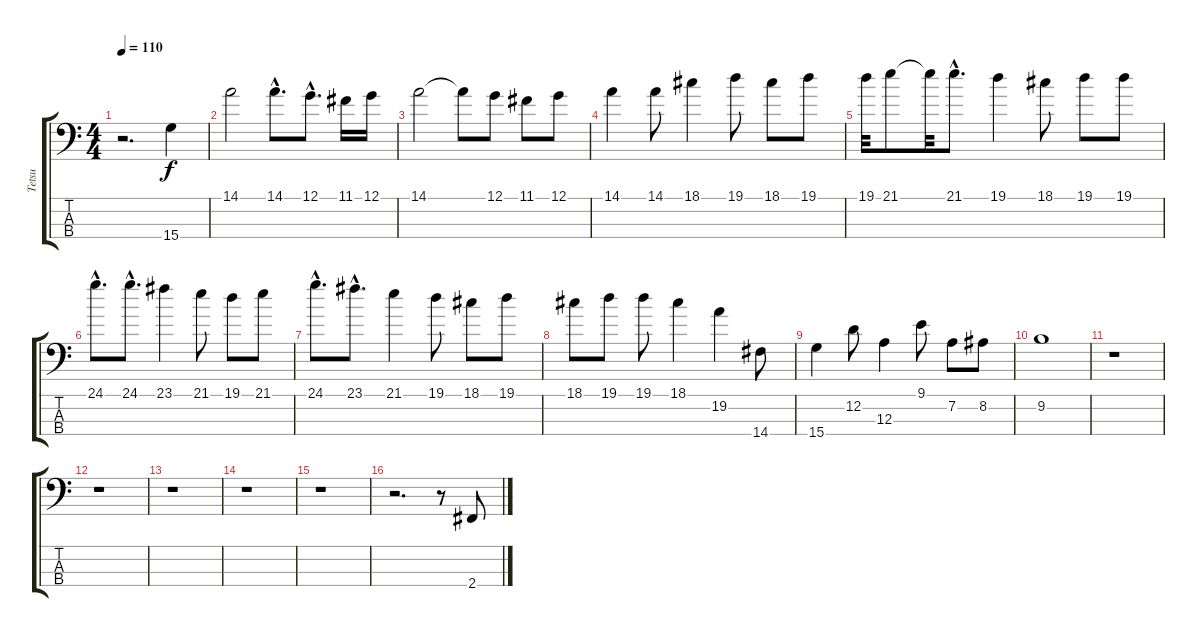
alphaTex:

\track ("Tetsu" "Tetsu") {instrument electricbasspick}
\staff {score tabs}
\tuning (G2 D2 A1 E1) {hide}
\ts (4 4)
\tempo 110
\clef f4
\ks c
r.2{d dy f} 15.4.4{volume 14 balance 8} |
14.1.2 14.1{hac}.8{d} 12.1{hac}.8{d} 11.1.16 12.1.16 |
14.1.2 14.1{t}.8 12.1.8 11.1.8 12.1.8 |
14.1.4 14.1.8 18.1.4 19.1.8 18.1.8 19.1.8 |
19.1.32 21.1.8 21.1{t}.32 21.1{hac}.8{d} 19.1.4 18.1.8 19.1.8 19.1.8 |
24.1{hac}.8{d} 24.1{hac}.8{d} 23.1.4 21.1.8 19.1.8 21.1.8 |
24.1{hac}.8{d} 23.1{hac}.8{d} 21.1.4 19.1.8 18.1.8 19.1.8 |
18.1.8 19.1.8 19.1.8 18.1.4 19.2.4 14.4.8 |
15.4.4 12.2.8 12.3.4 9.1.8 7.2.8 8.2.8 |
9.2.1 |
r.1 |
r.1 |
r.1 |
r.1 |
r.1 |
r.2{d} r.8 2.4.8
